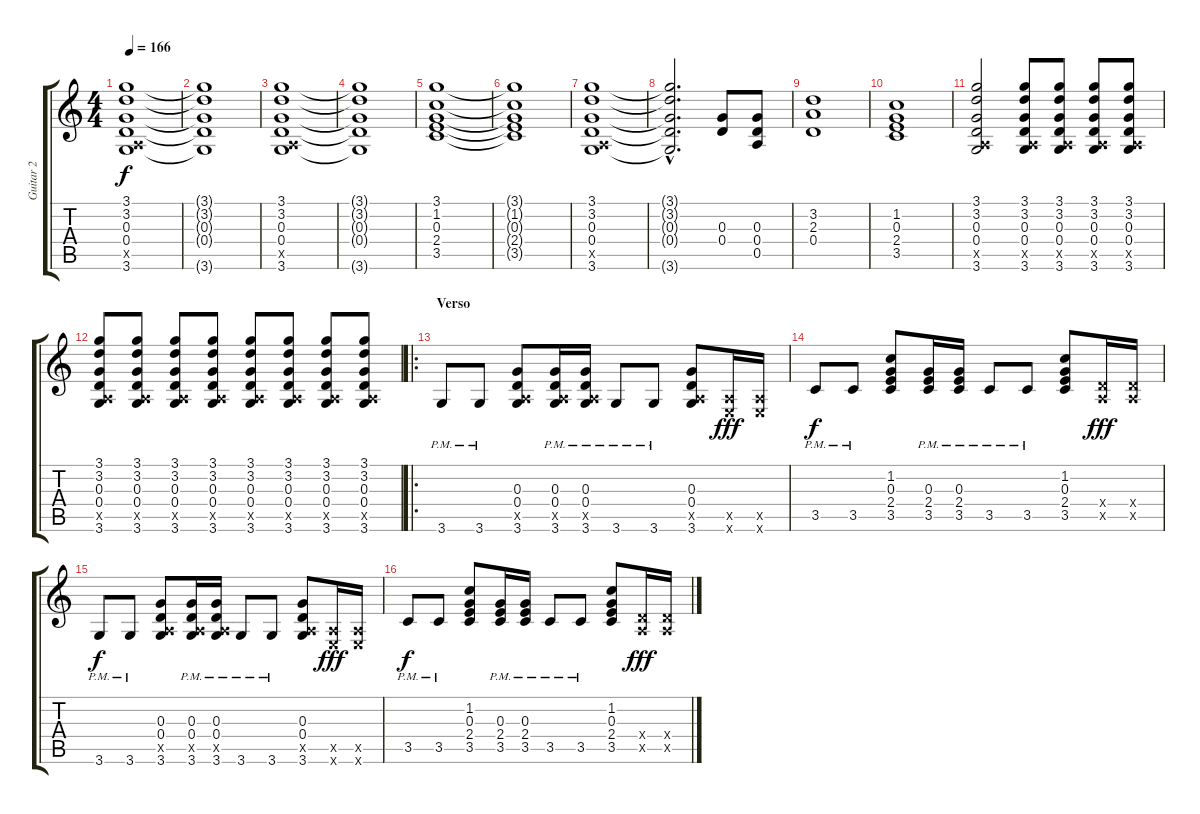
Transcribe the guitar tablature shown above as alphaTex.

\track ("Guitar 2" "Guitar 2") {instrument overdrivenguitar}
\staff {score tabs}
\tuning (E4 B3 G3 D3 A2 E2) {hide}
\ts (4 4)
\tempo 166
\clef g2
\ks c
(3.1 3.2 0.3 0.4 0.5{x} 3.6).1{dy f instrument overdrivenguitar} |
(3.1{t} 3.2{t} 0.3{t} 0.4{t} 3.6{t}).1 |
(3.1 3.2 0.3 0.4 0.5{x} 3.6).1 |
(3.1{t} 3.2{t} 0.3{t} 0.4{t} 3.6{t}).1 |
(3.1 1.2 0.3 2.4 3.5).1 |
(3.1{t} 1.2{t} 0.3{t} 2.4{t} 3.5{t}).1 |
(3.1 3.2 0.3 0.4 0.5{x} 3.6).1 |
(3.1{hac t} 3.2{hac t} 0.3{hac t} 0.4{hac t} 3.6{hac t}).2{d} (0.3 0.4).8 (0.3 0.4 0.5).8 |
(3.2 2.3 0.4).1 |
(1.2 0.3 2.4 3.5).1 |
(3.1 3.2 0.3 0.4 0.5{x} 3.6).2 (3.1 3.2 0.3 0.4 0.5{x} 3.6).8 (3.1 3.2 0.3 0.4 0.5{x} 3.6).8 (3.1 3.2 0.3 0.4 0.5{x} 3.6).8 (3.1 3.2 0.3 0.4 0.5{x} 3.6).8 |
(3.1 3.2 0.3 0.4 0.5{x} 3.6).8 (3.1 3.2 0.3 0.4 0.5{x} 3.6).8 (3.1 3.2 0.3 0.4 0.5{x} 3.6).8 (3.1 3.2 0.3 0.4 0.5{x} 3.6).8 (3.1 3.2 0.3 0.4 0.5{x} 3.6).8 (3.1 3.2 0.3 0.4 0.5{x} 3.6).8 (3.1 3.2 0.3 0.4 0.5{x} 3.6).8 (3.1 3.2 0.3 0.4 0.5{x} 3.6).8 |
\ro
\section ("" "Verso")
3.6{pm}.8 3.6{pm}.8 (0.3 0.4 0.5{x} 3.6).8 (0.3{pm} 0.4{pm} 0.5{x} 3.6{pm}).16 (0.3{pm} 0.4{pm} 0.5{x} 3.6{pm}).16 3.6{pm}.8 3.6{pm}.8 (0.3 0.4 0.5{x} 3.6).8 (0.5{x} 0.6{x}).16{dy fff} (0.5{x} 0.6{x}).16 |
3.5{pm}.8{dy f} 3.5{pm}.8 (1.2 0.3 2.4 3.5).8 (0.3{pm} 2.4{pm} 3.5{pm}).16 (0.3{pm} 2.4{pm} 3.5{pm}).16 3.5{pm}.8 3.5{pm}.8 (1.2 0.3 2.4 3.5).8 (0.4{x} 0.5{x}).16{dy fff} (0.4{x} 0.5{x}).16 |
3.6{pm}.8{dy f} 3.6{pm}.8 (0.3 0.4 0.5{x} 3.6).8 (0.3{pm} 0.4{pm} 0.5{x} 3.6{pm}).16 (0.3{pm} 0.4{pm} 0.5{x} 3.6{pm}).16 3.6{pm}.8 3.6{pm}.8 (0.3 0.4 0.5{x} 3.6).8 (0.5{x} 0.6{x}).16{dy fff} (0.5{x} 0.6{x}).16 |
3.5{pm}.8{dy f} 3.5{pm}.8 (1.2 0.3 2.4 3.5).8 (0.3{pm} 2.4{pm} 3.5{pm}).16 (0.3{pm} 2.4{pm} 3.5{pm}).16 3.5{pm}.8 3.5{pm}.8 (1.2 0.3 2.4 3.5).8 (0.4{x} 0.5{x}).16{dy fff} (0.4{x} 0.5{x}).16
